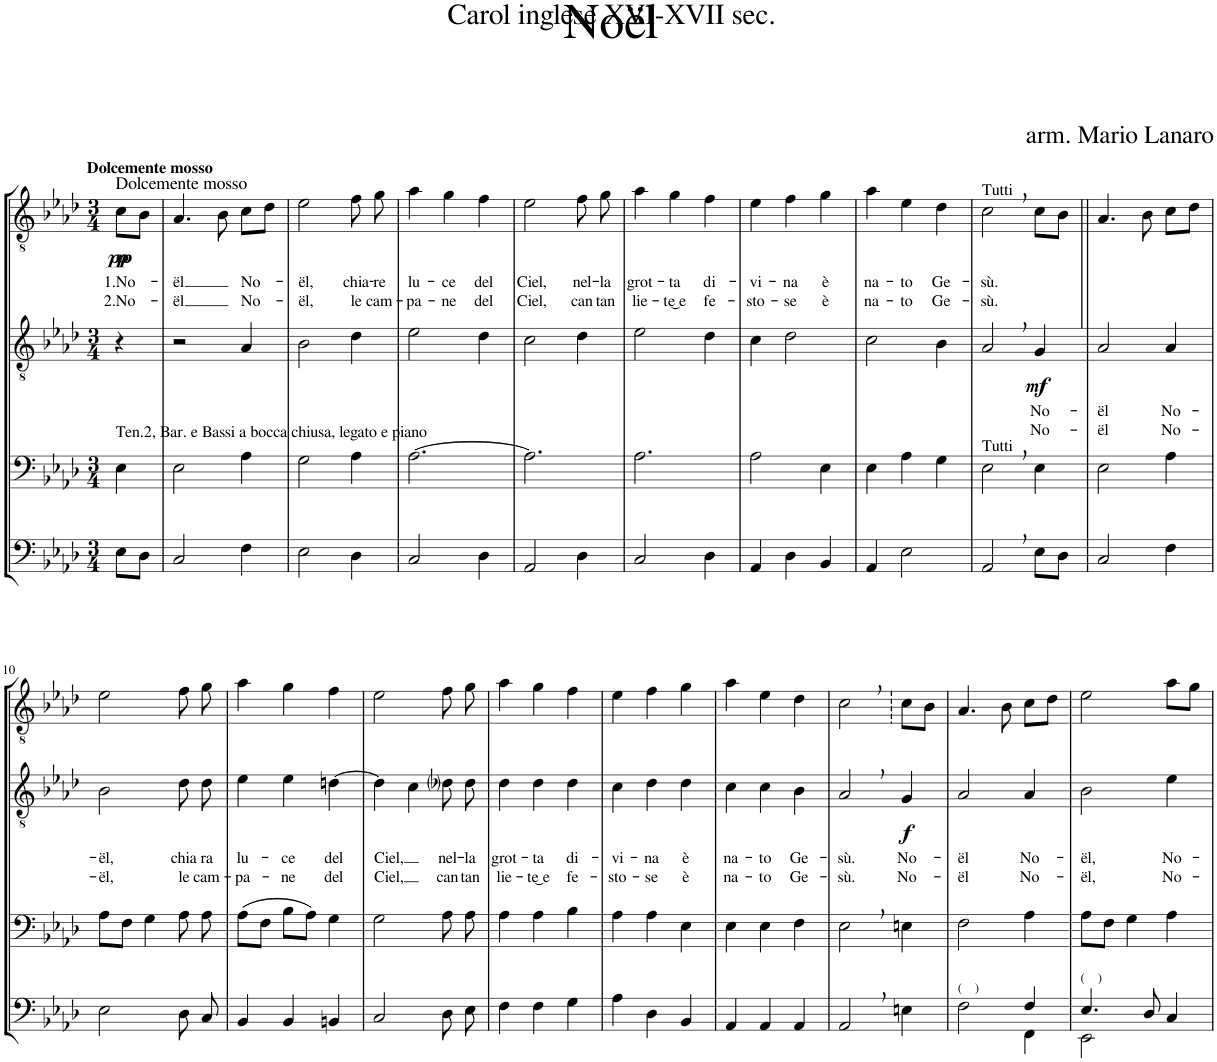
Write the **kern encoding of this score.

**kern	**kern	**kern	**text	**text	**dynam	**kern	**text	**text	**dynam	**kern
*part5	*part4	*part3	*part3	*part3	*part3	*part2	*part2	*part2	*part2	*part1
*staff5	*staff4	*staff3	*staff3	*staff3	*staff3	*staff2	*staff2	*staff2	*staff2	*staff1
*I"Bass	*I"Baritone	*I"Tenor	*	*	*	*I"Tenor	*	*	*	*I"Tenor
*clefF4	*clefF4	*clefGv2	*	*	*	*clefGv2	*	*	*	*clefGv2
*k[b-e-a-d-]	*k[b-e-a-d-]	*k[b-e-a-d-]	*	*	*	*k[b-e-a-d-]	*	*	*	*k[b-e-a-d-]
*M3/4	*M3/4	*M3/4	*	*	*	*M3/4	*	*	*	*M3/4
=	=	=	=	=	=	=	=	=	=	=
!	!	!	!	!	!	!	!	!	!	!LO:TX:a:B:t=Dolcemente mosso
!	!	!	!	!	!	!LO:TX:a:t=Dolcemente mosso	!	!	!	!
!	!LO:TX:a:t=Ten.2, Bar. e Bassi a bocca chiusa, legato e piano	!	!	!	!	!	!	!	!	!
!	!	!	!	!	!	!	!LO:LY:b	!LO:LY:b	!LO:DY:b	!
!	!	!	!	!	!	!	!	!	!LO:DY:n=1:b	!
8E-\L	4E-\	4r	.	.	.	8c\L	1.No-	2.No-	pp p	2.r
8D-\J	.	.	.	.	.	8B-\J	.	.	.	.
2ryy	2ryy	2ryy	.	.	.	2ryy	.	.	.	.
=1	=1	=1	=1	=1	=1	=1	=1	=1	=1	=1
!	!	!	!	!	!	!	!LO:LY:b	!LO:LY:b	!	!
2C/	2E-\	2r	.	.	.	4.A-/	-ël	-ël	.	2.r
.	.	.	.	.	.	8B-\	.	.	.	.
!	!	!	!	!	!	!	!LO:LY:b	!LO:LY:b	!	!
4F\	4A-\	4A-/	.	.	.	8c\L	No-	No-	.	.
.	.	.	.	.	.	8d-\J	.	.	.	.
=2	=2	=2	=2	=2	=2	=2	=2	=2	=2	=2
!	!	!	!	!	!	!	!LO:LY:b	!LO:LY:b	!	!
2E-\	2G\	2B-\	.	.	.	2e-\	-ël,	-ël,	.	2.r
!	!	!	!	!	!	!	!LO:LY:b	!LO:LY:b	!	!
4D-\	4A-\	4d-\	.	.	.	8f\	chia-	le	.	.
!	!	!	!	!	!	!	!LO:LY:b	!LO:LY:b	!	!
.	.	.	.	.	.	8g\	-re	cam-	.	.
=3	=3	=3	=3	=3	=3	=3	=3	=3	=3	=3
!	!	!	!	!	!	!	!LO:LY:b	!LO:LY:b	!	!
2C/	[2.A-\	2e-\	.	.	.	4a-\	lu-	-pa-	.	2.r
!	!	!	!	!	!	!	!LO:LY:b	!LO:LY:b	!	!
.	.	.	.	.	.	4g\	-ce	-ne	.	.
!	!	!	!	!	!	!	!LO:LY:b	!LO:LY:b	!	!
4D-\	.	4d-\	.	.	.	4f\	del	del	.	.
=4	=4	=4	=4	=4	=4	=4	=4	=4	=4	=4
!	!	!	!	!	!	!	!LO:LY:b	!LO:LY:b	!	!
2AA-/	2.A-\]	2c\	.	.	.	2e-\	Ciel,	Ciel,	.	2.r
!	!	!	!	!	!	!	!LO:LY:b	!LO:LY:b	!	!
4D-\	.	4d-\	.	.	.	8f\	nel-	can-	.	.
!	!	!	!	!	!	!	!LO:LY:b	!LO:LY:b	!	!
.	.	.	.	.	.	8g\	-la	-tan	.	.
=5	=5	=5	=5	=5	=5	=5	=5	=5	=5	=5
!	!	!	!	!	!	!	!LO:LY:b	!LO:LY:b	!	!
2C/	2.A-\	2e-\	.	.	.	4a-\	grot-	lie-	.	2.r
!	!	!	!	!	!	!	!LO:LY:b	!LO:LY:b	!	!
.	.	.	.	.	.	4g\	-ta	-te͜ e	.	.
!	!	!	!	!	!	!	!LO:LY:b	!LO:LY:b	!	!
4D-\	.	4d-\	.	.	.	4f\	di-	fe-	.	.
=6	=6	=6	=6	=6	=6	=6	=6	=6	=6	=6
!	!	!	!	!	!	!	!LO:LY:b	!LO:LY:b	!	!
4AA-/	2A-\	4c\	.	.	.	4e-\	-vi-	-sto-	.	2.r
!	!	!	!	!	!	!	!LO:LY:b	!LO:LY:b	!	!
4D-\	.	2d-\	.	.	.	4f\	-na	-se	.	.
!	!	!	!	!	!	!	!LO:LY:b	!LO:LY:b	!	!
4BB-/	4E-\	.	.	.	.	4g\	è	è	.	.
=7	=7	=7	=7	=7	=7	=7	=7	=7	=7	=7
!	!	!	!	!	!	!	!LO:LY:b	!LO:LY:b	!	!
4AA-/	4E-\	2c\	.	.	.	4a-\	na-	na-	.	2.r
!	!	!	!	!	!	!	!LO:LY:b	!LO:LY:b	!	!
2E-\	4A-\	.	.	.	.	4e-\	-to	-to	.	.
!	!	!	!	!	!	!	!LO:LY:b	!LO:LY:b	!	!
.	4G\	4B-\	.	.	.	4d-\	Ge-	Ge-	.	.
=8	=8	=8	=8	=8	=8	=8	=8	=8	=8	=8
!	!	!	!	!	!	!LO:TX:a:t=Tutti	!	!	!	!
!	!LO:TX:a:t=Tutti	!	!	!	!	!	!	!	!	!
!	!	!	!	!	!	!	!LO:LY:b	!LO:LY:b	!	!
2AA-,/	2E-,\	2A-,/	.	.	.	2c,\	-sù.	-sù.	.	2.r
!	!	!	!LO:LY:b	!LO:LY:b	!LO:DY:b	!	!	!	!	!
8E-\L	4E-\	4G/	No-	No-	mf	8c\L	.	.	.	.
8D-\J	.	.	.	.	.	8B-\J	.	.	.	.
=9||	=9||	=9||	=9||	=9||	=9||	=9||	=9||	=9||	=9||	=9||
!	!	!	!LO:LY:b	!LO:LY:b	!	!	!	!	!	!
2C/	2E-\	2A-/	-ël	-ël	.	4.A-/	.	.	.	2.r
.	.	.	.	.	.	8B-\	.	.	.	.
!	!	!	!LO:LY:b	!LO:LY:b	!	!	!	!	!	!
4F\	4A-\	4A-/	No-	No-	.	8c\L	.	.	.	.
.	.	.	.	.	.	8d-\J	.	.	.	.
!!LO:LB:g=z
=10	=10	=10	=10	=10	=10	=10	=10	=10	=10	=10
!	!	!	!LO:LY:b	!LO:LY:b	!	!	!	!	!	!
2E-\	8A-\L	2B-\	-ël,	-ël,	.	2e-\	.	.	.	2.r
.	8F\J	.	.	.	.	.	.	.	.	.
.	4G\	.	.	.	.	.	.	.	.	.
!	!	!	!LO:LY:b	!LO:LY:b	!	!	!	!	!	!
8D-\	8A-\	8d-\L	chia-	le	.	8f\	.	.	.	.
!	!	!	!LO:LY:b	!LO:LY:b	!	!	!	!	!	!
8C/	8A-\	8d-\J	-ra	cam-	.	8g\	.	.	.	.
=11	=11	=11	=11	=11	=11	=11	=11	=11	=11	=11
!	!	!	!LO:LY:b	!LO:LY:b	!	!	!	!	!	!
4BB-/	(8A-\L	4e-\	lu-	-pa-	.	4a-\	.	.	.	2.r
.	8F\J	.	.	.	.	.	.	.	.	.
!	!	!	!LO:LY:b	!LO:LY:b	!	!	!	!	!	!
4BB-/	8B-\L	4e-\	-ce	-ne	.	4g\	.	.	.	.
.	8A-\J)	.	.	.	.	.	.	.	.	.
!	!	!	!LO:LY:b	!LO:LY:b	!	!	!	!	!	!
4BBn/	4G\	[4dn\	del	del	.	4f\	.	.	.	.
=12	=12	=12	=12	=12	=12	=12	=12	=12	=12	=12
!	!	!	!LO:LY:b	!LO:LY:b	!	!	!	!	!	!
2C/	2G\	4d\]	Ciel,	Ciel,	.	2e-\	.	.	.	2.r
.	.	4c\	.	.	.	.	.	.	.	.
!	!	!	!LO:LY:b	!LO:LY:b	!	!	!	!	!	!
8D-\	8A-\	8d-i\L	nel-	can-	.	8f\	.	.	.	.
!	!	!	!LO:LY:b	!LO:LY:b	!	!	!	!	!	!
8E-\	8A-\	8d-\J	-la	-tan	.	8g\	.	.	.	.
=13	=13	=13	=13	=13	=13	=13	=13	=13	=13	=13
!	!	!	!LO:LY:b	!LO:LY:b	!	!	!	!	!	!
4F\	4A-\	4d-\	grot-	lie-	.	4a-\	.	.	.	2.r
!	!	!	!LO:LY:b	!LO:LY:b	!	!	!	!	!	!
4F\	4A-\	4d-\	-ta	-te͜ e	.	4g\	.	.	.	.
!	!	!	!LO:LY:b	!LO:LY:b	!	!	!	!	!	!
4G\	4B-\	4d-\	di-	fe-	.	4f\	.	.	.	.
=14	=14	=14	=14	=14	=14	=14	=14	=14	=14	=14
!	!	!	!LO:LY:b	!LO:LY:b	!	!	!	!	!	!
4A-\	4A-\	4c\	-vi-	-sto-	.	4e-\	.	.	.	2.r
!	!	!	!LO:LY:b	!LO:LY:b	!	!	!	!	!	!
4D-\	4A-\	4d-\	-na	-se	.	4f\	.	.	.	.
!	!	!	!LO:LY:b	!LO:LY:b	!	!	!	!	!	!
4BB-/	4E-\	4d-\	è	è	.	4g\	.	.	.	.
=15	=15	=15	=15	=15	=15	=15	=15	=15	=15	=15
!	!	!	!LO:LY:b	!LO:LY:b	!	!	!	!	!	!
4AA-/	4E-\	4c\	na-	na-	.	4a-\	.	.	.	2.r
!	!	!	!LO:LY:b	!LO:LY:b	!	!	!	!	!	!
4AA-/	4E-\	4c\	-to	-to	.	4e-\	.	.	.	.
!	!	!	!LO:LY:b	!LO:LY:b	!	!	!	!	!	!
4AA-/	4F\	4B-\	Ge-	Ge-	.	4d-\	.	.	.	.
=16	=16	=16	=16	=16	=16	=16	=16	=16	=16	=16
!	!	!	!LO:LY:b	!LO:LY:b	!	!	!	!	!	!
2AA-,/	2E-,\	2A-,/	-sù.	-sù.	.	2c,\	.	.	.	2.r
!	!	!	!LO:LY:b	!LO:LY:b	!LO:DY:b	!	!	!	!	!
4En\	4En\	4G/	No-	No-	f	8c\L	.	.	.	.
.	.	.	.	.	.	8B-\J	.	.	.	.
=17	=17	=17	=17	=17	=17	=17	=17	=17	=17	=17
*	*	*	*	*	*	*	*	*	*	*k[b-e-a-d-]
*^	*	*	*	*	*	*	*	*	*	*
!LO:TX:a:t=(    )	!	!	!	!	!	!	!	!	!	!	!
!	!	!	!	!LO:LY:b	!LO:LY:b	!	!	!	!	!	!
2F\	2ryy	2F\	2A-/	-ël	-ël	.	4.A-/	.	.	.	2.r
.	.	.	.	.	.	.	8B-\	.	.	.	.
!	!	!	!	!LO:LY:b	!LO:LY:b	!	!	!	!	!	!
4F/	4FF\	4A-\	4A-/	No-	No-	.	8c\L	.	.	.	.
.	.	.	.	.	.	.	8d-\J	.	.	.	.
=18	=18	=18	=18	=18	=18	=18	=18	=18	=18	=18	=18
!LO:TX:a:t=(    )	!	!	!	!	!	!	!	!	!	!	!
!	!	!	!	!LO:LY:b	!LO:LY:b	!	!	!	!	!	!
4.E-/	2EE-\	8A-\L	2B-\	-ël,	-ël,	.	2e-\	.	.	.	2.r
.	.	8F\J	.	.	.	.	.	.	.	.	.
.	.	4G\	.	.	.	.	.	.	.	.	.
8D-/	.	.	.	.	.	.	.	.	.	.	.
!	!	!	!	!LO:LY:b	!LO:LY:b	!	!	!	!	!	!
4C/	4ryy	4A-\	4e-\	No-	No-	.	8a-\L	.	.	.	.
.	.	.	.	.	.	.	8g\J	.	.	.	.
*v	*v	*	*	*	*	*	*	*	*	*	*
=	=	=	=	=	=	=	=	=	=	=
*-	*-	*-	*-	*-	*-	*-	*-	*-	*-	*-
